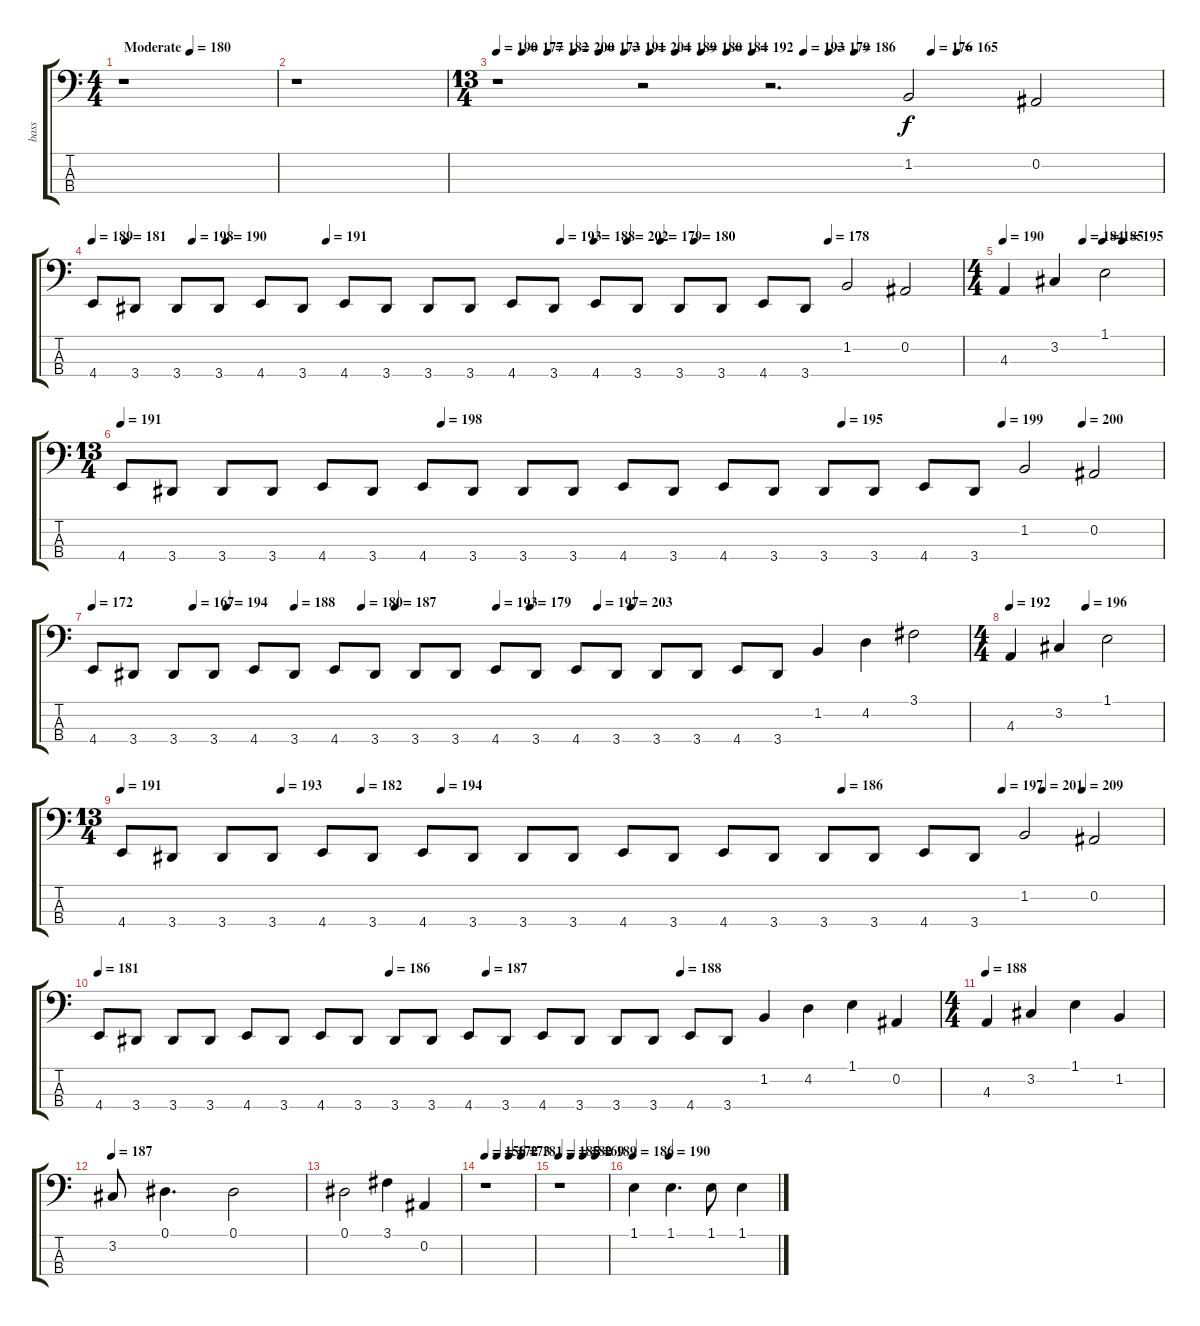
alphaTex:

\track ("bass" "bass") {instrument electricbassfinger}
\staff {score tabs}
\tuning (Eb2 Bb1 F1 C1) {hide}
\ts (4 4)
\tempo (180 "Moderate")
\clef f4
\ks c
r.1{dy f instrument electricbassfinger} |
r.1 |
\ts (13 4)
\tempo 190
\tempo (177 0.038461538461538464)
\tempo (182 0.07692307692307693)
\tempo (200 0.11538461538461539)
\tempo (173 0.15384615384615385)
\tempo (191 0.19230769230769232)
\tempo (204 0.23076923076923078)
\tempo (189 0.2692307692307692)
\tempo (180 0.3076923076923077)
\tempo (184 0.34615384615384615)
\tempo (192 0.38461538461538464)
\tempo (193 0.46153846153846156)
\tempo (179 0.5)
\tempo (186 0.5384615384615384)
\tempo (176 0.6538461538461539)
\tempo (165 0.6923076923076923)
r.1 r.2 r.2{d} 1.2.2 0.2.2 |
\tempo 189
\tempo (181 0.038461538461538464)
\tempo (198 0.11538461538461539)
\tempo (190 0.15384615384615385)
\tempo (191 0.2692307692307692)
\tempo (193 0.5384615384615384)
\tempo (188 0.5769230769230769)
\tempo (202 0.6153846153846154)
\tempo (179 0.6538461538461539)
\tempo (180 0.6923076923076923)
\tempo (178 0.8461538461538461)
4.4.8 3.4.8 3.4.8 3.4.8 4.4.8 3.4.8 4.4.8 3.4.8 3.4.8 3.4.8 4.4.8 3.4.8 4.4.8 3.4.8 3.4.8 3.4.8 4.4.8 3.4.8 1.2.2 0.2.2 |
\ts (4 4)
\tempo 190
\tempo (184 0.5)
\tempo (185 0.625)
\tempo (195 0.75)
4.3.4 3.2.4 1.1.2 |
\ts (13 4)
\tempo 191
\tempo (198 0.3076923076923077)
\tempo (195 0.6923076923076923)
\tempo (199 0.8461538461538461)
\tempo (200 0.9230769230769231)
4.4.8 3.4.8 3.4.8 3.4.8 4.4.8 3.4.8 4.4.8 3.4.8 3.4.8 3.4.8 4.4.8 3.4.8 4.4.8 3.4.8 3.4.8 3.4.8 4.4.8 3.4.8 1.2.2 0.2.2 |
\tempo 172
\tempo (167 0.11538461538461539)
\tempo (194 0.15384615384615385)
\tempo (188 0.23076923076923078)
\tempo (180 0.3076923076923077)
\tempo (187 0.34615384615384615)
\tempo (193 0.46153846153846156)
\tempo (179 0.5)
\tempo (197 0.5769230769230769)
\tempo (203 0.6153846153846154)
4.4.8 3.4.8 3.4.8 3.4.8 4.4.8 3.4.8 4.4.8 3.4.8 3.4.8 3.4.8 4.4.8 3.4.8 4.4.8 3.4.8 3.4.8 3.4.8 4.4.8 3.4.8 1.2.4 4.2.4 3.1.2 |
\ts (4 4)
\tempo 192
\tempo (196 0.5)
4.3.4 3.2.4 1.1.2 |
\ts (13 4)
\tempo 191
\tempo (193 0.15384615384615385)
\tempo (182 0.23076923076923078)
\tempo (194 0.3076923076923077)
\tempo (186 0.6923076923076923)
\tempo (197 0.8461538461538461)
\tempo (201 0.8846153846153846)
\tempo (209 0.9230769230769231)
4.4.8 3.4.8 3.4.8 3.4.8 4.4.8 3.4.8 4.4.8 3.4.8 3.4.8 3.4.8 4.4.8 3.4.8 4.4.8 3.4.8 3.4.8 3.4.8 4.4.8 3.4.8 1.2.2 0.2.2 |
\tempo 181
\tempo (186 0.34615384615384615)
\tempo (187 0.46153846153846156)
\tempo (188 0.6923076923076923)
4.4.8 3.4.8 3.4.8 3.4.8 4.4.8 3.4.8 4.4.8 3.4.8 3.4.8 3.4.8 4.4.8 3.4.8 4.4.8 3.4.8 3.4.8 3.4.8 4.4.8 3.4.8 1.2.4 4.2.4 1.1.4 0.2.4 |
\ts (4 4)
\tempo 188
4.3.4 3.2.4 1.1.4 1.2.4 |
\tempo 187
3.2.8 0.1.4{d} 0.1.2 |
0.1.2 3.1.4 0.2.4 |
\tempo 156
\tempo (172 0.25)
\tempo (173 0.5)
\tempo (181 0.75)
r.1 |
\tempo 185
\tempo (182 0.25)
\tempo (169 0.5)
\tempo (189 0.75)
r.1 |
\tempo 186
\tempo (190 0.25)
1.1.4 1.1.4{d} 1.1.8 1.1.4
